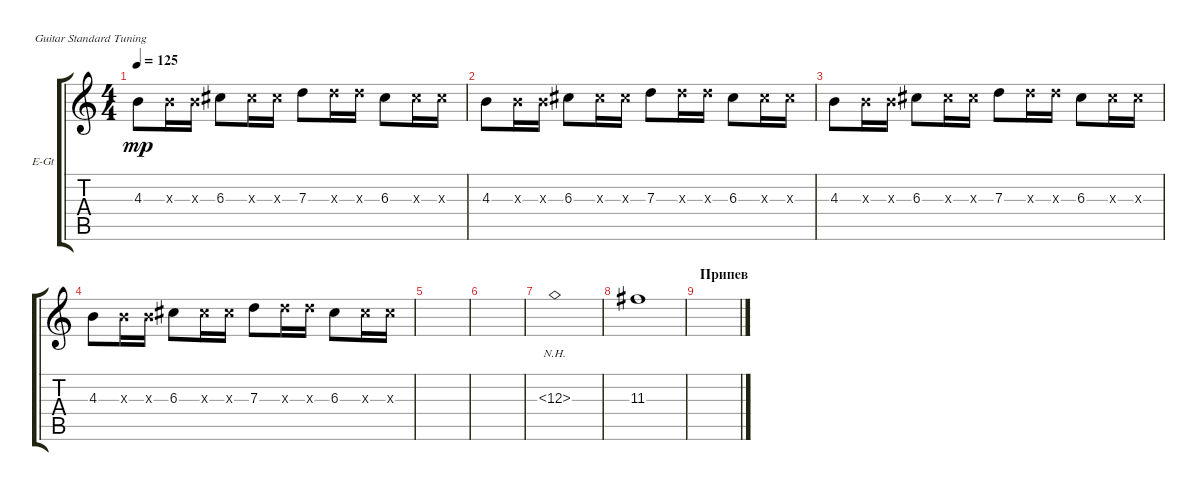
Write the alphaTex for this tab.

\defaultSystemsLayout 4
\bracketExtendMode groupsimilarinstruments
\firstSystemTrackNameOrientation horizontal
\otherSystemsTrackNameOrientation horizontal
\track ("Electric Guitar" "E-Gt") {instrument overdrivenguitar}
\staff {score tabs}
\tuning (E4 B3 G3 D3 A2 E2)
\ts (4 4)
\tempo 125
\clef g2
\ks c
4.3.8{dy mp} 4.3{x}.16 4.3{x}.16 6.3.8 6.3{x}.16 6.3{x}.16 7.3.8 7.3{x}.16 7.3{x}.16 6.3.8 6.3{x}.16 6.3{x}.16 |
4.3.8 4.3{x}.16 4.3{x}.16 6.3.8 6.3{x}.16 6.3{x}.16 7.3.8 7.3{x}.16 7.3{x}.16 6.3.8 6.3{x}.16 6.3{x}.16 |
4.3.8 4.3{x}.16 4.3{x}.16 6.3.8 6.3{x}.16 6.3{x}.16 7.3.8 7.3{x}.16 7.3{x}.16 6.3.8 6.3{x}.16 6.3{x}.16 |
4.3.8 4.3{x}.16 4.3{x}.16 6.3.8 6.3{x}.16 6.3{x}.16 7.3.8 7.3{x}.16 7.3{x}.16 6.3.8 6.3{x}.16 6.3{x}.16 |
|
|
12.3{nh}.1 |
11.3.1 |
\section ("" "Припев")
